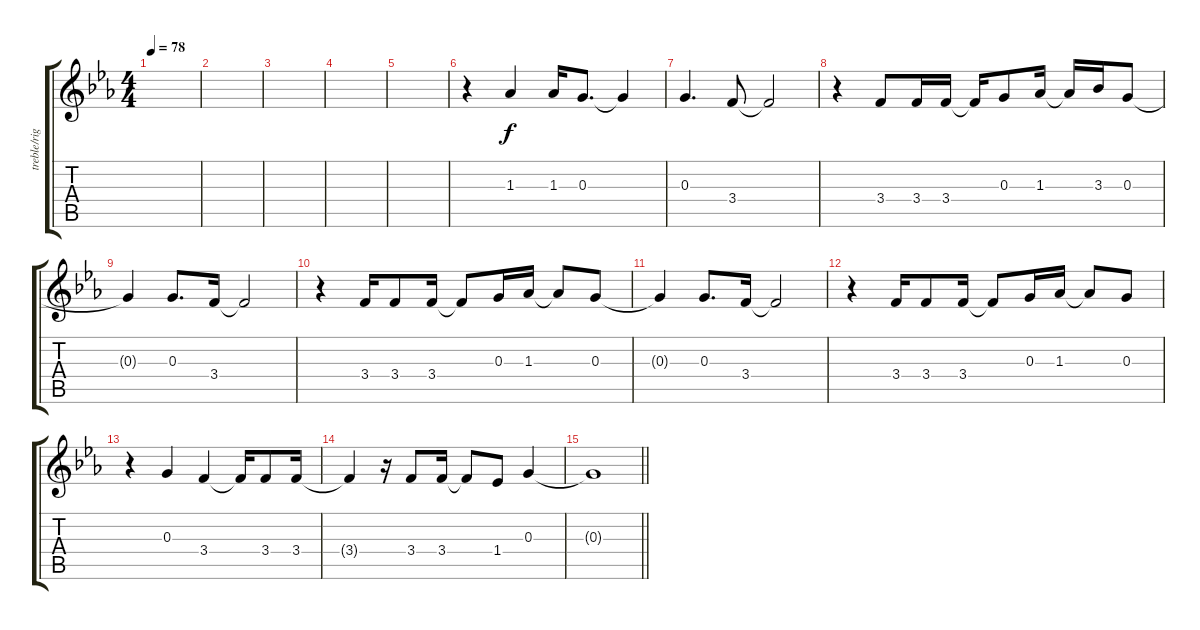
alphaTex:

\track ("treble/right hand02" "treble/rig") {instrument acousticguitarsteel}
\staff {score tabs}
\tuning (E4 B3 G3 D3 A2 E2) {hide}
\ts (4 4)
\tempo 78
\clef g2
\ks cminor
|
|
|
|
|
r.4 1.3.4 1.3.16 0.3.8{d} 0.3{t}.4 |
0.3.4{d} 3.4.8 3.4{t}.2 |
r.4 3.4.8 3.4.16 3.4.16 3.4{t}.16 0.3.8 1.3.16 1.3{t}.16 3.3.16 0.3.8 |
0.3{t}.4 0.3.8{d} 3.4.16 3.4{t}.2 |
r.4 3.4.16 3.4.8 3.4.16 3.4{t}.8 0.3.16 1.3.16 1.3{t}.8 0.3.8 |
0.3{t}.4 0.3.8{d} 3.4.16 3.4{t}.2 |
r.4 3.4.16 3.4.8 3.4.16 3.4{t}.8 0.3.16 1.3.16 1.3{t}.8 0.3.8 |
r.4 0.3.4 3.4.4 3.4{t}.16 3.4.8 3.4.16 |
3.4{t}.4 r.16 3.4.8 3.4.16 3.4{t}.8 1.4.8 0.3.4 |
\barLineRight lightlight
0.3{t}.1
